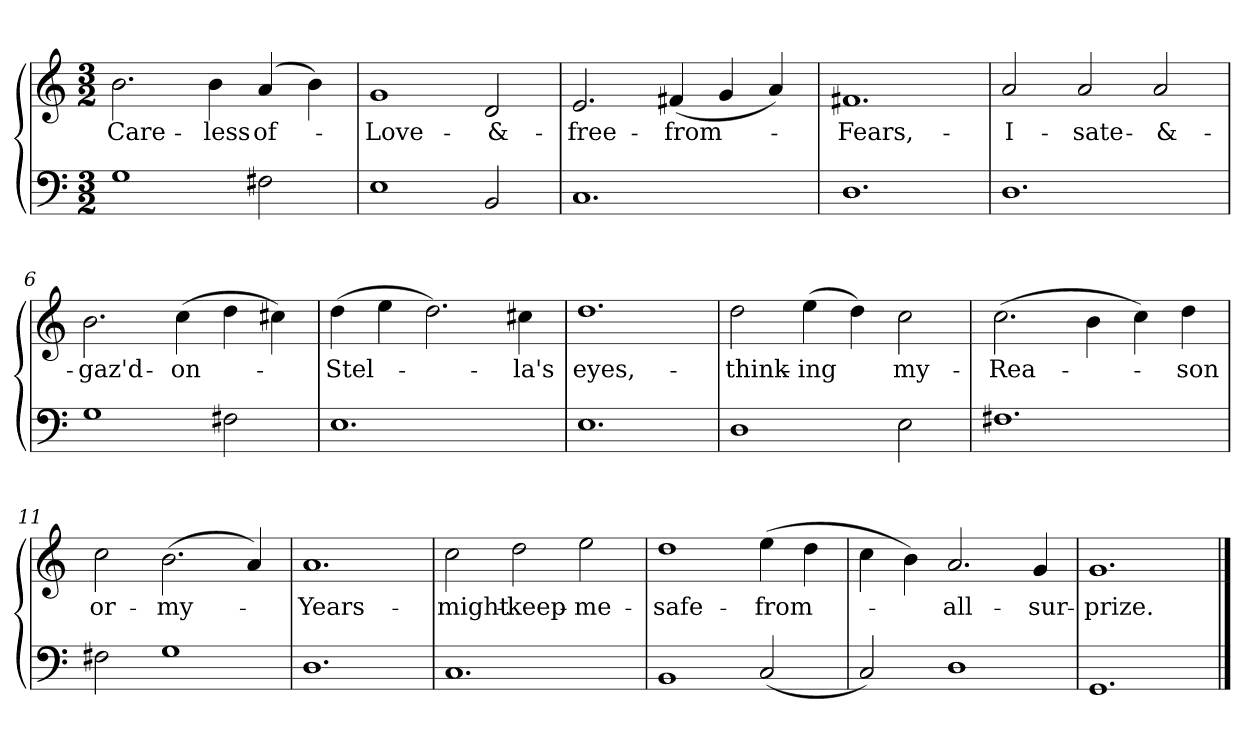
**kern	**kern	**text
*part2	*part1	*part1
*staff2	*staff1	*staff1
*clefF4	*clefG2	*
*k[]	*k[]	*
*C:	*C:	*
*M3/2	*M3/2	*
=1	=1	=1
1G\	2.b\	Care-
.	4b\	-less
2F#X\	(4a/	of-
.	4b\)	.
=2	=2	=2
1E\	1g/	Love-
2BB/	2d/	&-
=3	=3	=3
1.C/	2.e/	free-
.	(4f#X/	from-
.	4g/	.
.	4a/)	.
=4	=4	=4
1.D\	1.f#X/	Fears,-
=5	=5	=5
1.D\	2a/	I-
.	2a/	sate-
.	2a/	&-
!!LO:LB:g=z
=6	=6	=6
1G\	2.b\	gaz'd-
.	(4cc\	on-
2F#X\	4dd\	.
.	4cc#X\)	.
=7	=7	=7
!	!	!LO:LY:i
1.E\	(4dd\	Stel-
.	4ee\	.
.	2.dd\)	.
!	!	!LO:LY:i
.	4cc#X\	-la's
=8	=8	=8
1.E\	1.dd\	eyes,-
=9	=9	=9
1D\	2dd\	think-
.	(4ee\	-ing
.	4dd\)	.
2E\	2cc\	my-
=10	=10	=10
1.F#X\	(2.cc\	Rea-
.	4b\	.
.	4cc\)	.
.	4dd\	-son
!!LO:LB:g=z
=11	=11	=11
2F#X\	2cc\	or-
1G\	(2.b\	my-
.	4a/)	.
=12	=12	=12
1.D\	1.a/	Years-
=13	=13	=13
1.C/	2cc\	might-
.	2dd\	keep-
.	2ee\	me-
=14	=14	=14
1BB/	1dd\	safe-
(2C/	(4ee\	from-
.	4dd\	.
=15	=15	=15
2C/)	4cc\	.
.	4b\)	.
1D\	2.a/	all-
.	4g/	sur-
=16	=16	=16
1.GG/	1.g/	-prize.
==	==	==
*-	*-	*-
